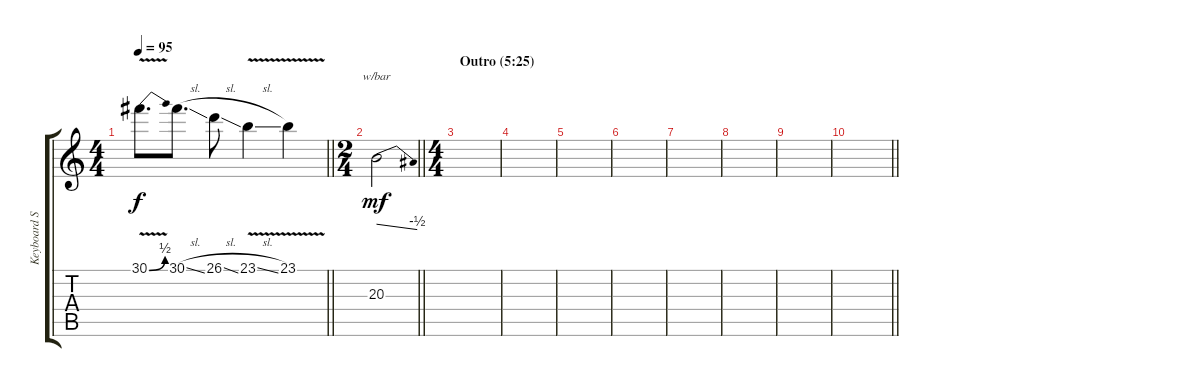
\track ("Keyboard Solo 2" "Keyboard S") {instrument stringensemble1}
\staff {score tabs}
\tuning (C4 G3 Eb3 Bb2 F2 C2) {hide}
\ts (4 4)
\tempo 95
\clef g2
\barLineRight lightlight
\ks c
30.1{be (bend 0 0 60 2) v}.8{d dy f} 30.1{sl}.8{d} 26.1{sl}.8 23.1{v sl}.4 23.1{v}.4 |
\ts (2 4)
\barLineRight lightlight
20.3.2{tbe (dive default 0 0 60 -2) dy mf} |
\ts (4 4)
\section ("" "Outro (5:25)")
|
|
|
|
|
|
|
\barLineRight lightlight
